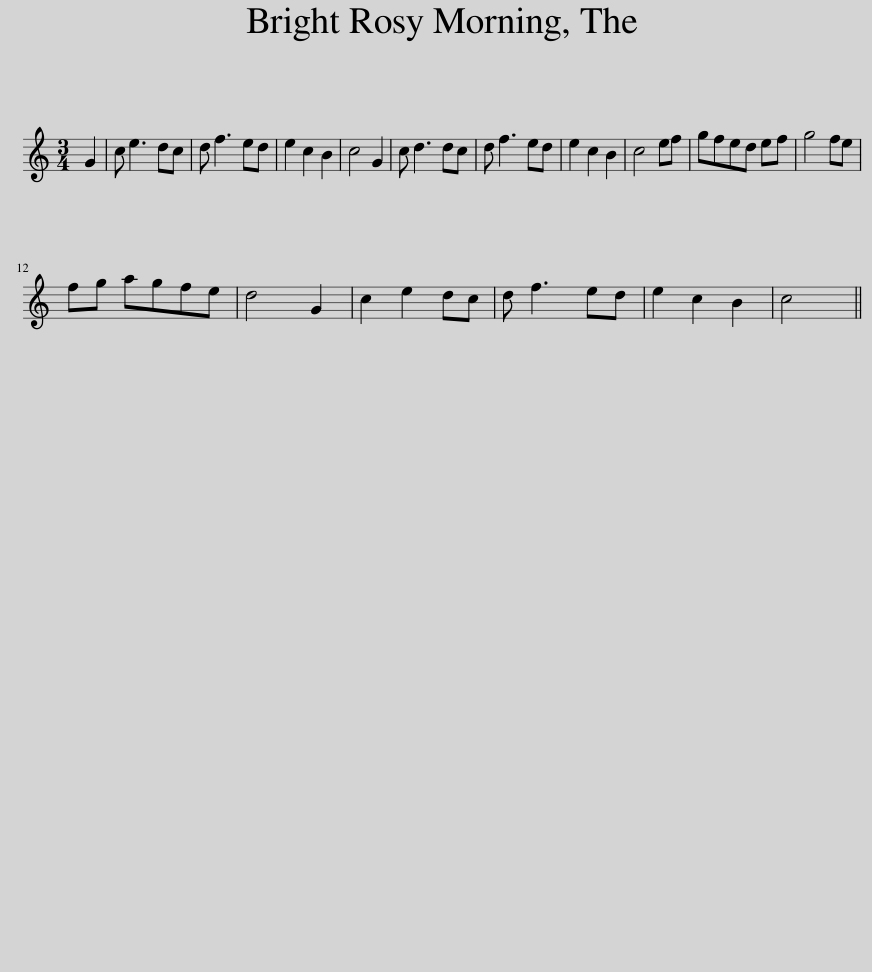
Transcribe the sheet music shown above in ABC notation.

X:1
L:1/8
M:3/4
I:linebreak $
K:C
V:1 treble
V:1
 G2 | c e3 dc | d f3 ed | e2 c2 B2 | c4 G2 | %5
 c d3 dc | d f3 ed | e2 c2 B2 | c4 ef | gfed ef | %10
 g4 fe |$ fg agfe | d4 G2 | c2 e2 dc | d f3 ed | %15
 e2 c2 B2 | c4 || %17
